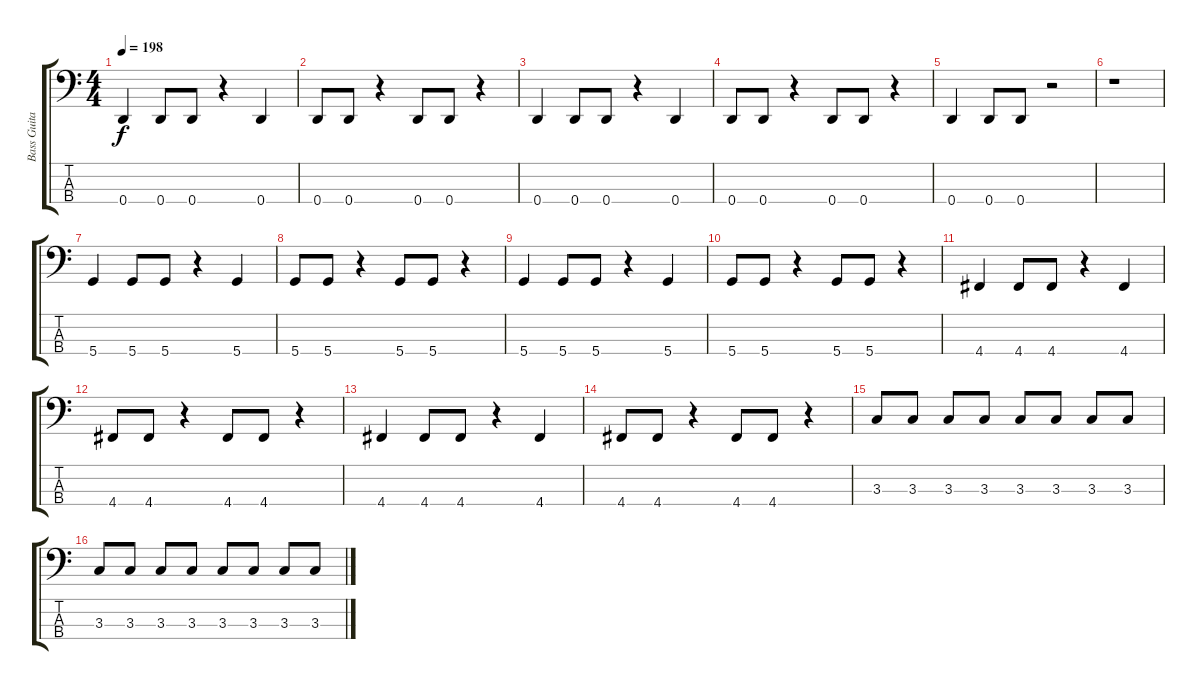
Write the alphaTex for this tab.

\track ("Bass Guitar" "Bass Guita") {instrument electricbassfinger}
\staff {score tabs}
\tuning (G2 D2 A1 D1) {hide}
\ts (4 4)
\tempo 198
\clef f4
\ks c
0.4.4{dy f} 0.4.8 0.4.8 r.4 0.4.4 |
0.4.8 0.4.8 r.4 0.4.8 0.4.8 r.4 |
0.4.4 0.4.8 0.4.8 r.4 0.4.4 |
0.4.8 0.4.8 r.4 0.4.8 0.4.8 r.4 |
0.4.4 0.4.8 0.4.8 r.2 |
r.1 |
5.4.4 5.4.8 5.4.8 r.4 5.4.4 |
5.4.8 5.4.8 r.4 5.4.8 5.4.8 r.4 |
5.4.4 5.4.8 5.4.8 r.4 5.4.4 |
5.4.8 5.4.8 r.4 5.4.8 5.4.8 r.4 |
4.4.4 4.4.8 4.4.8 r.4 4.4.4 |
4.4.8 4.4.8 r.4 4.4.8 4.4.8 r.4 |
4.4.4 4.4.8 4.4.8 r.4 4.4.4 |
4.4.8 4.4.8 r.4 4.4.8 4.4.8 r.4 |
3.3.8 3.3.8 3.3.8 3.3.8 3.3.8 3.3.8 3.3.8 3.3.8 |
3.3.8 3.3.8 3.3.8 3.3.8 3.3.8 3.3.8 3.3.8 3.3.8
